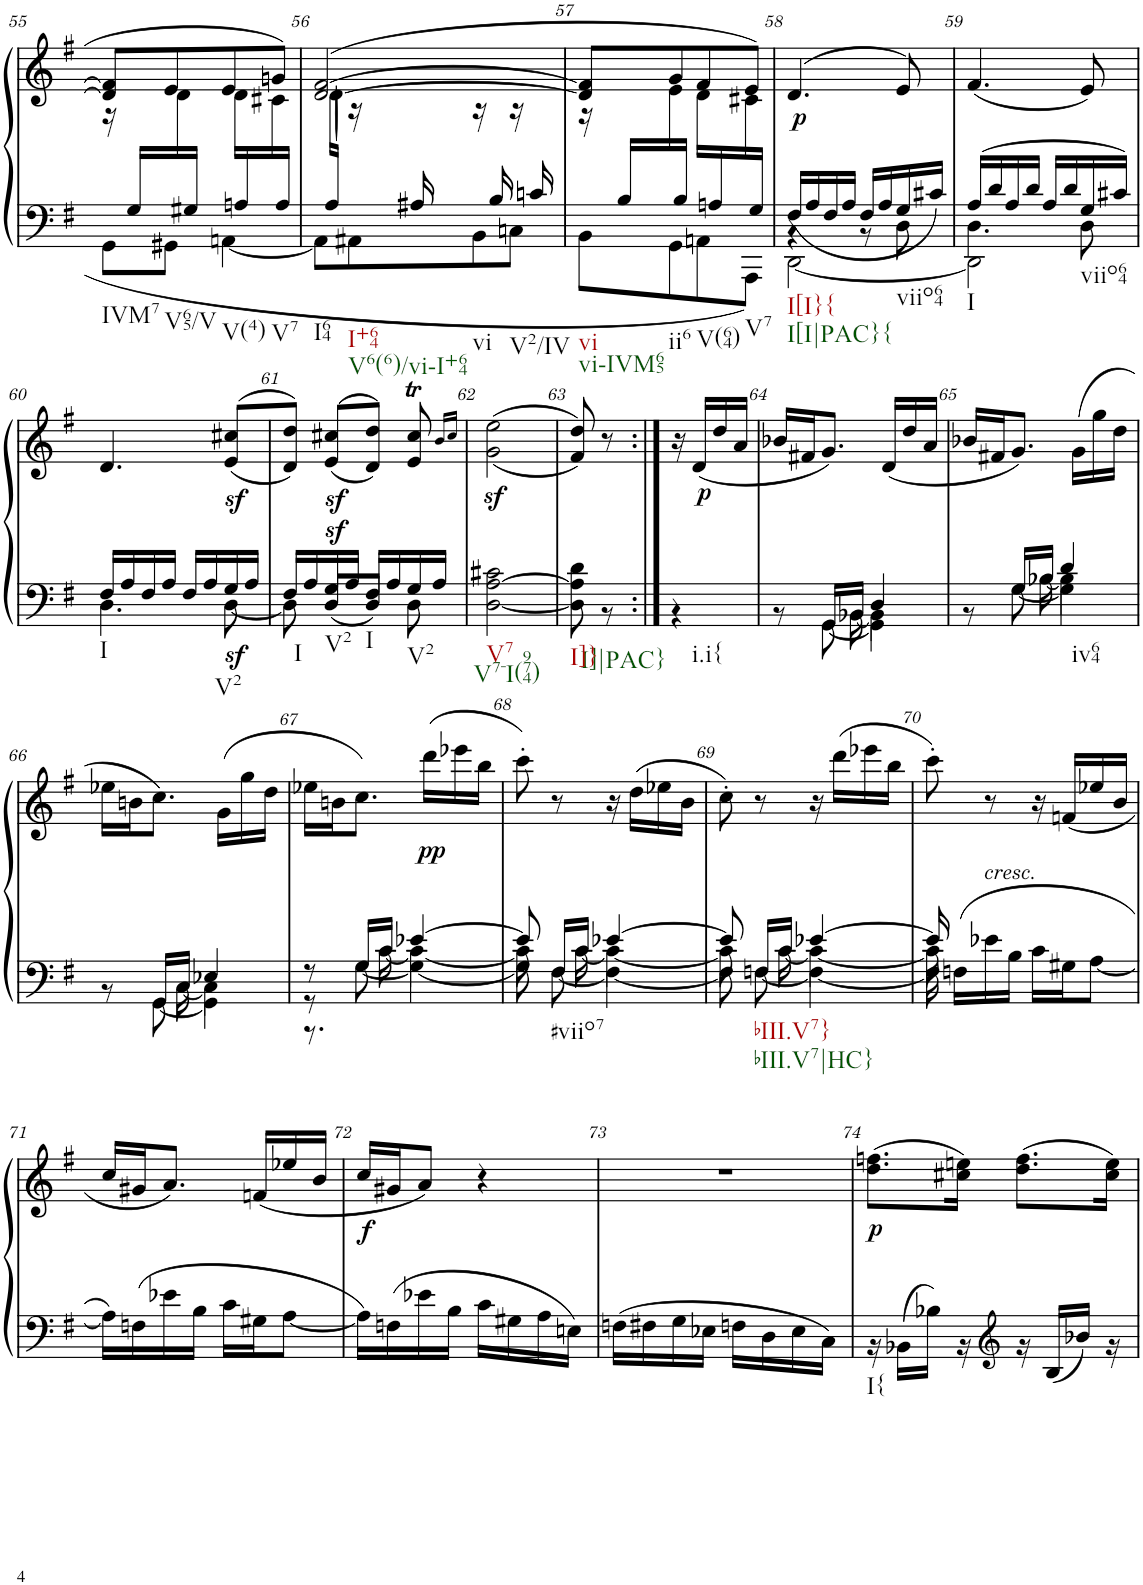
**kern	**kern	**dynam
*part1	*part1	*part1
*staff2	*staff1	*staff1/2
*I"Piano	*	*
*I'Pno	*	*
!!LO:PB:g=z
*clefF4	*clefG2	*
*k[f#]	*k[f#]	*
*G:	*G:	*
*M2/4	*M2/4	*
=55	=55	=55
*^	*^	*
*	*^	*	*	*
!LO:TX:b:t=IVM7	!	!	!	!	!
!LO:TX:b:t=V65/V	!	!	!	!	!
!LO:TX:b:t=V(4)	!	!	!	!	!
!LO:TX:b:t=V7	!	!	!	!	!
16ryy	2ryy	8GG\L	8d/] 8f#/]L	16r	.
16G/LL	.	.	.	16ryy	.
16ryy	.	8GG#X\J	8e/	16d\	.
16G#X/JJ	.	.	.	16ryy	.
16ryy	.	[4AAn\	8e/	16d\LL	.
16An/	.	.	.	16ryy	.
16ryy	.	.	8gn/J	16c#X\	.
16A/JJ	.	.	.	16ryy	.
=56	=56	=56	=56	=56	=56
!LO:TX:b:t=I64	!	!	!	!	!
!LO:TX:b:t=I+64	!	!	!	!	!
!LO:TX:b:t=V6(6)/vi-I+64	!	!	!	!	!
!LO:TX:b:t=vi	!	!	!	!	!
!LO:TX:b:t=V2/IV	!	!	!	!	!
16ryy	2ryy	8AA\L]	([2d/ [2f#/	(16d\LL	.
16A/JJ)	.	.	.	16ryy	.
16ryy	.	8AA#X\	.	16r	.
16A#X/	.	.	.	16ryy	.
16ryy	.	8BB\	.	16r	.
16B/	.	.	.	16ryy	.
16ryy	.	8Cn\J	.	16r	.
16cn/	.	.	.	16ryy	.
=57	=57	=57	=57	=57	=57
!LO:TX:b:t=vi	!	!	!	!	!
!LO:TX:b:t=vi-IVM65	!	!	!	!	!
!LO:TX:b:t=ii6	!	!	!	!	!
!LO:TX:b:t=V(64)	!	!	!	!	!
!LO:TX:b:t=V7	!	!	!	!	!
16ryy	2ryy	8BB\L	8d/] 8f#/]L	16r	.
16B/LL	.	.	.	16ryy	.
16ryy	.	8GG\	8g/	16e\	.
16B/JJ	.	.	.	16ryy	.
16ryy	.	8AAn\	8f#/	16d\LL	.
16An/	.	.	.	16ryy	.
16ryy	.	8AAA\J	8e/J)	16c#X\	.
16G/JJ	.	.	.	16ryy	.
=58	=58	=58	=58	=58	=58
*	*	*^	*	*	*
!LO:TX:b:t=I[I}{	!	!	!	!	!	!
!LO:TX:b:t=I[I|PAC}{	!	!	!	!	!	!
!LO:TX:b:t=viio64	!	!	!	!	!	!
!	!	!	!	!	!	!LO:DY:b
*	*	*	*	*v	*v	*
16F#/LL	2ryy	4r	[2DD\	(4.d/	p
16A/	.	.	.	.	.
16F#/	.	.	.	.	.
16A/JJ	.	.	.	.	.
16F#/LL	.	8r	.	.	.
16A/	.	.	.	.	.
16G/	.	8D\	.	8e/)	.
16c#X/JJ	.	.	.	.	.
*	*	*v	*v	*	*
=59	=59	=59	=59	=59
!LO:TX:b:t=I	!	!	!	!
16A/LL	4.D\	2DD\]	(4.f#/	.
16d/	.	.	.	.
16A/	.	.	.	.
16d/JJ	.	.	.	.
16A/LL	.	.	.	.
16d/	.	.	.	.
!LO:TX:b:t=viio64	!	!	!	!
16G/	8D\	.	8e/)	.
16c#X/JJ	.	.	.	.
!!LO:LB:g=z
=60	=60	=60	=60	=60
!LO:TX:b:t=I	!	!	!	!
!LO:TX:b:t=V2	!	!	!	!
2ryy	16F#/LL	4.D\	4.d/	.
.	16A/	.	.	.
.	16F#/	.	.	.
.	16A/JJ	.	.	.
.	16F#/LL	.	.	.
.	16A/	.	.	.
!	!	!	!	!LO:DY:b=2
.	16G/	[8D\	((>8e/z< 8cc#X/z<L	sf
.	16A/JJ	.	.	.
=61	=61	=61	=61	=61
!LO:TX:b:t=I	!	!	!	!
!LO:TX:b:t=V2	!	!	!	!
!LO:TX:b:t=I	!	!	!	!
!LO:TX:b:t=V2	!	!	!	!
2ryy	16F#/LL	8D\]	8d/ 8dd/J))	.
.	16A/	.	.	.
!	!	!	!	!LO:DY:a=2
.	16G/	8D/L	((>8e/z< 8cc#X/z<L	sf
.	16A/JJ	.	.	.
.	16F#/LL	8D/J	8d/ 8dd/J))	.
.	16A/	.	.	.
.	16G/	8D\	8e/T 8cc#/T	.
.	16A/JJ	.	.	.
*v	*v	*v	*	*
.	16qb/LL	.
.	16qcc#/JJ	.
=62	=62	=62
*^	*	*
!LO:TX:b:t=V7	!	!	!
!LO:TX:b:t=V7-I(974)	!	!	!
2ryy	[2D\ [>2A\ 2c#X\	(<(2g\z< 2ee\z<	.
=63	=63	=63	=63
!LO:TX:b:t=I]}	!	!	!
!LO:TX:b:t=I]|PAC}	!	!	!
4ryy	8D\] 8A\] 8d\	8f#/ 8dd/))	.
.	8r	8r	.
=63X1:|!	=63X1:|!	=63X1:|!	=63X1:|!
!LO:TX:b:t=i.i{	!	!	!
4ryy	4r	16r	.
!	!	!	!LO:DY:b
.	.	(16d/LL	p
.	.	16dd/	.
.	.	16a/JJ	.
=64	=64	=64	=64
*^	*^	*	*
2ryy	8r	8ryy	8.ryy	16b-X/LL	.
.	.	.	.	16f#X/J	.
.	16GG/LL	[8GG\	.	8.g/J)	.
.	16BB-X/JJ	.	[16BB-\	.	.
.	4D/	4GG\]	4BB-\]	.	.
.	.	.	.	(16d/LL	.
.	.	.	.	16dd/	.
.	.	.	.	16a/JJ	.
=65	=65	=65	=65	=65	=65
!LO:TX:b:t=iv64	!	!	!	!	!
2ryy	8r	8ryy	8.ryy	16b-X/LL	.
.	.	.	.	16f#X/J	.
.	16G/LL	[8G\	.	8.g/J)	.
.	16B-X/JJ	.	[16B-\	.	.
.	4d/	4G\]	4B-\]	.	.
.	.	.	.	(16g\LL	.
.	.	.	.	16gg\	.
.	.	.	.	16dd\JJ	.
!!LO:LB:g=z
=66	=66	=66	=66	=66	=66
2ryy	8r	8ryy	8.ryy	16ee-X\LL	.
.	.	.	.	16bn\J	.
.	16GG/LL	[8GG\	.	8.cc\J)	.
.	16C/JJ	.	[16C\	.	.
.	4E-X/	4GG\]	4C\]	.	.
.	.	.	.	(16g\LL	.
.	.	.	.	16gg\	.
.	.	.	.	16dd\JJ	.
=67	=67	=67	=67	=67	=67
2ryy	8r	8r	8.r	16ee-X\LL	.
.	.	.	.	16bn\J	.
.	16G/LL	[8G\	.	8.cc\J)	.
.	16c/JJ	.	[16c\	.	.
.	[4e-X/	4G\_	4c\_	.	.
!	!	!	!	!	!LO:DY:b
.	.	.	.	(16ddd\LL	pp
.	.	.	.	16eee-X\	.
.	.	.	.	16bb\JJ	.
=68	=68	=68	=68	=68	=68
!LO:TX:b:t=#viio7	!	!	!	!	!
2ryy	8e-/]	8G\]	8c\]	8ccc'\)	.
.	16F#/LL	[8F#\	16ryy	8r	.
.	16c/JJ	.	[16c\	.	.
.	[4e-X/	4F#\_	4c\_	16r	.
.	.	.	.	(16dd\LL	.
.	.	.	.	16ee-X\	.
.	.	.	.	16b\JJ	.
=69	=69	=69	=69	=69	=69
!LO:TX:b:t=bIII.V7}	!	!	!	!	!
!LO:TX:b:t=bIII.V7|HC}	!	!	!	!	!
2ryy	8e-/]	8F#\]	8c\]	8cc'\)	.
.	16Fn/LL	[8F\	16ryy	8r	.
.	16c/JJ	.	[16c\	.	.
.	[4e-X/	4F\_	4c\_	16r	.
.	.	.	.	(16ddd\LL	.
.	.	.	.	16eee-X\	.
.	.	.	.	16bb\JJ	.
=70	=70	=70	=70	=70	=70
2ryy	16e-/]	16F\]	16c\]	8ccc'\)	.
.	16Fn\LL	4..ryy	4..ryy	.	.
!	!	!	!	!LO:TX:b:i:t=cresc.	!
.	16e-X\	.	.	8r	.
.	16B\JJ	.	.	.	.
.	16c\LL	.	.	16r	.
.	16G#X\J	.	.	(16fn/LL	.
.	[8A\J	.	.	16ee-X/	.
.	.	.	.	16b/JJ	.
*	*v	*v	*v	*	*
!!LO:LB:g=z
=71	=71	=71	=71
2ryy	16A\LL]	16cc/LL	.
.	16Fn\	16g#X/J	.
.	16e-X\	8.a/J)	.
.	16B\JJ	.	.
.	16c\LL	.	.
.	16G#X\J	(16fn/LL	.
.	[8A\J	16ee-X/	.
.	.	16b/JJ	.
=72	=72	=72	=72
!	!	!	!LO:DY:b
2ryy	16A\LL]	16cc/LL	f
.	16Fn\	16g#X/J	.
.	16e-X\	8a/J)	.
.	16B\JJ	.	.
.	16c\LL	4r	.
.	16G#X\	.	.
.	16A\	.	.
.	16En\JJ	.	.
=73	=73	=73	=73
2ryy	16Fn\LL	2r	.
.	16F#X\	.	.
.	16G\	.	.
.	16E-X\JJ	.	.
.	16Fn\LL	.	.
.	16D\	.	.
.	16E-\	.	.
.	16C\JJ	.	.
=74	=74	=74	=74
!LO:TX:b:t=I{	!	!	!
!	!	!	!LO:DY:b
2ryy	16r	(8.dd\ 8.ffn\L	p
.	16BB-X\LL	.	.
.	16B-X\JJ	.	.
.	16r	16cc#X\ 16een\Jk)	.
*clefG2	*	*	*
.	16r	(8.dd\ 8.ff\L	.
.	16B-/LL	.	.
.	16b-X/JJ	.	.
.	16r	16cc#\ 16ee\Jk)	.
*v	*v	*	*
=	=	=
*-	*-	*-
